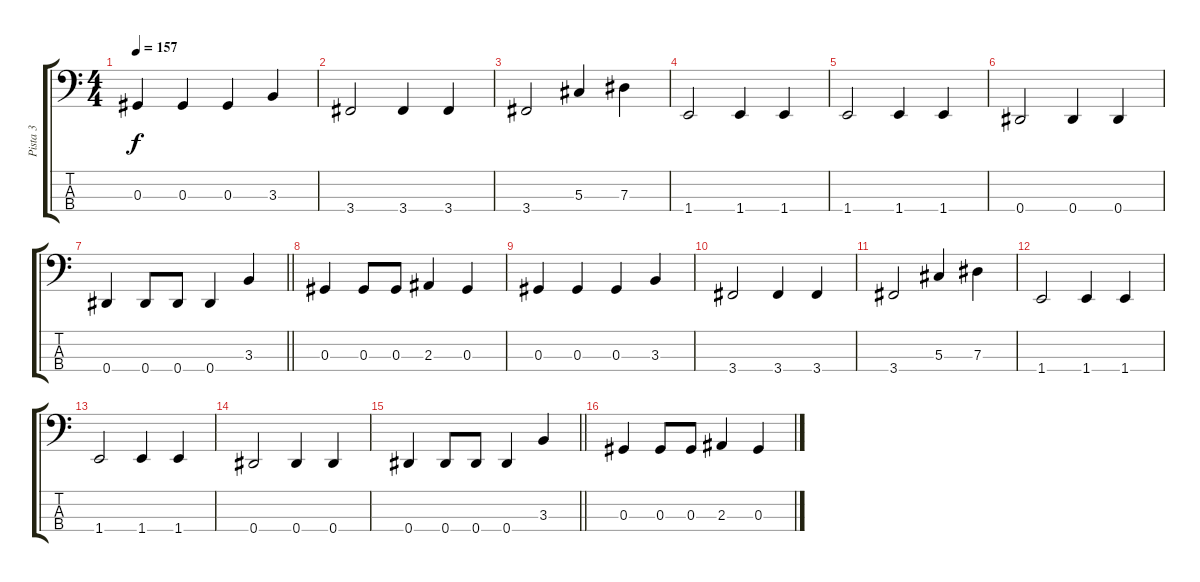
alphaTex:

\track ("Pista 3" "Pista 3") {instrument electricbasspick}
\staff {score tabs}
\tuning (Gb2 Db2 Ab1 Eb1) {hide}
\ts (4 4)
\tempo 157
\clef f4
\ks c
0.3.4{dy f} 0.3.4 0.3.4 3.3.4 |
3.4.2 3.4.4 3.4.4 |
3.4.2 5.3.4 7.3.4 |
1.4.2 1.4.4 1.4.4 |
1.4.2 1.4.4 1.4.4 |
0.4.2 0.4.4 0.4.4 |
\barLineRight lightlight
0.4.4 0.4.8 0.4.8 0.4.4 3.3.4 |
0.3.4 0.3.8 0.3.8 2.3.4 0.3.4 |
0.3.4 0.3.4 0.3.4 3.3.4 |
3.4.2 3.4.4 3.4.4 |
3.4.2 5.3.4 7.3.4 |
1.4.2 1.4.4 1.4.4 |
1.4.2 1.4.4 1.4.4 |
0.4.2 0.4.4 0.4.4 |
\barLineRight lightlight
0.4.4 0.4.8 0.4.8 0.4.4 3.3.4 |
0.3.4 0.3.8 0.3.8 2.3.4 0.3.4
